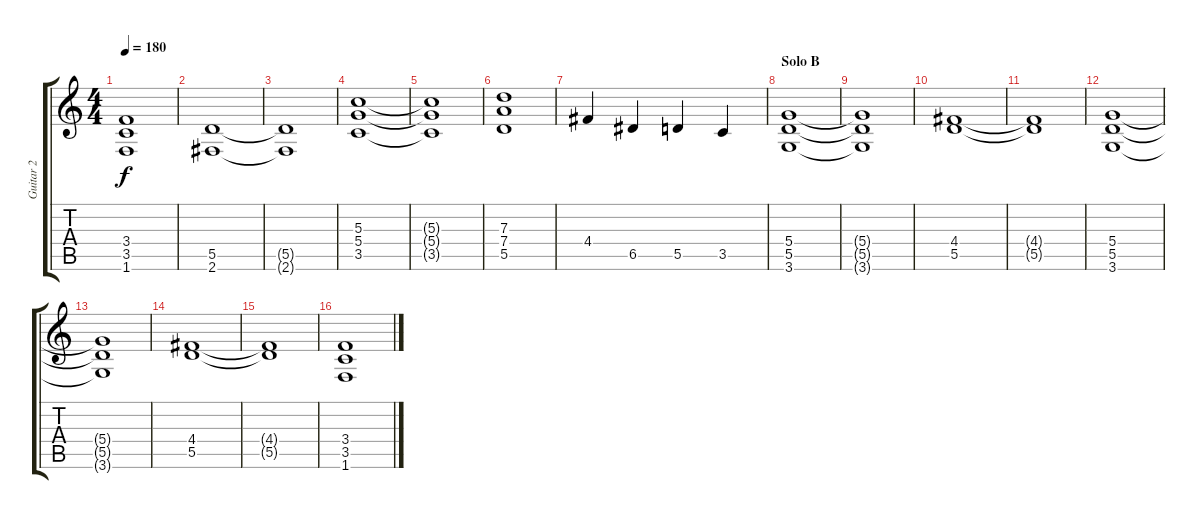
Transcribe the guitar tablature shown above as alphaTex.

\track ("Guitar 2" "Guitar 2") {instrument overdrivenguitar}
\staff {score tabs}
\tuning (E4 B3 G3 D3 A2 E2) {hide}
\ts (4 4)
\tempo 180
\clef g2
\ks c
(3.4{t} 3.5{t} 1.6{t}).1{dy f} |
(5.5 2.6).1 |
(5.5{t} 2.6{t}).1 |
(5.3 5.4 3.5).1 |
(5.3{t} 5.4{t} 3.5{t}).1 |
(7.3 7.4 5.5).1 |
4.4.4 6.5.4 5.5.4 3.5.4 |
\section ("" "Solo B")
(5.4 5.5 3.6).1 |
(5.4{t} 5.5{t} 3.6{t}).1 |
(4.4 5.5).1 |
(4.4{t} 5.5{t}).1 |
(5.4 5.5 3.6).1 |
(5.4{t} 5.5{t} 3.6{t}).1 |
(4.4 5.5).1 |
(4.4{t} 5.5{t}).1 |
(3.4 3.5 1.6).1
